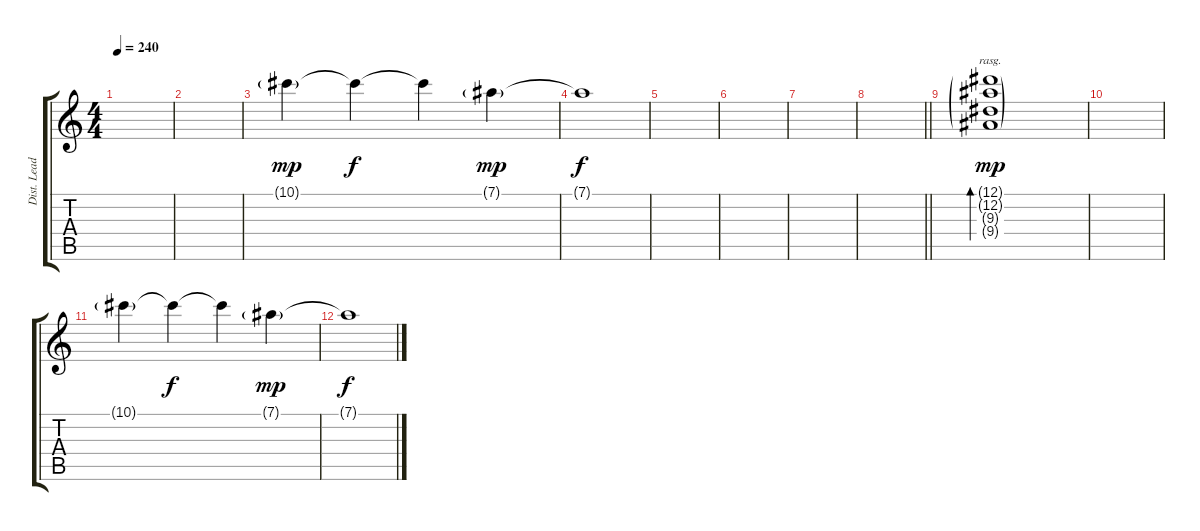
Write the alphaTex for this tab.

\track ("Dist. Lead Guitar" "Dist. Lead") {instrument distortionguitar}
\staff {score tabs}
\tuning (Eb4 Bb3 Gb3 Db3 Ab2 Db2) {hide}
\ts (4 4)
\tempo 240
\clef g2
\ks c
|
|
10.1{g}.4{dy mp} 10.1{t}.4{dy f} 10.1{t}.4 7.1{g}.4{dy mp} |
7.1{t}.1{dy f} |
|
|
|
\barLineRight lightlight
|
(12.1{g} 12.2{g} 9.3{g} 9.4{g}).1{bd 480 rasg ii dy mp} |
|
10.1{g}.4 10.1{t}.4{dy f} 10.1{t}.4 7.1{g}.4{dy mp} |
7.1{t}.1{dy f}
